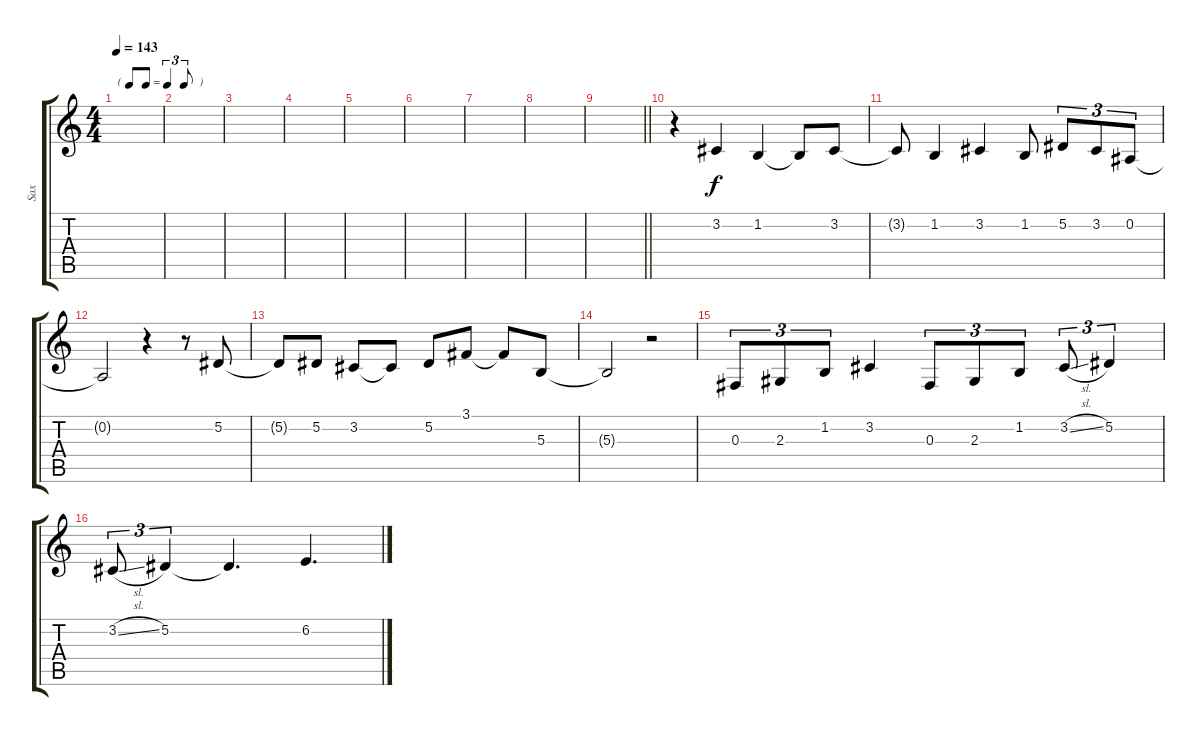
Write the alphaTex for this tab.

\track ("Sax" "Sax") {instrument tenorsax}
\staff {score tabs}
\tuning (Eb4 Bb3 Gb3 Db3 Ab2 Eb2) {hide}
\ts (4 4)
\tf triplet8th
\tempo 143
\clef g2
\ks c
|
|
|
|
|
|
|
|
\barLineRight lightlight
|
\section ("" "")
r.4 3.2.4 1.2.4 1.2{t}.8 3.2.8 |
3.2{t}.8 1.2.4 3.2.4 1.2.8 5.2.8{tu (3 2)} 3.2.8{tu (3 2)} 0.2.8{tu (3 2)} |
0.2{t}.2 r.4 r.8 5.2.8 |
5.2{t}.8 5.2.8 3.2.8 3.2{t}.8 5.2.8 3.1.8 3.1{t}.8 5.3.8 |
5.3{t}.2 r.2 |
0.3.8{tu (3 2)} 2.3.8{tu (3 2)} 1.2.8{tu (3 2)} 3.2.4 0.3.8{tu (3 2)} 2.3.8{tu (3 2)} 1.2.8{tu (3 2)} 3.2{sl}.8{tu (3 2)} 5.2.4{tu (3 2)} |
3.2{sl}.8{tu (3 2)} 5.2.4{tu (3 2)} 5.2{t}.4{d} 6.2.4{d}
